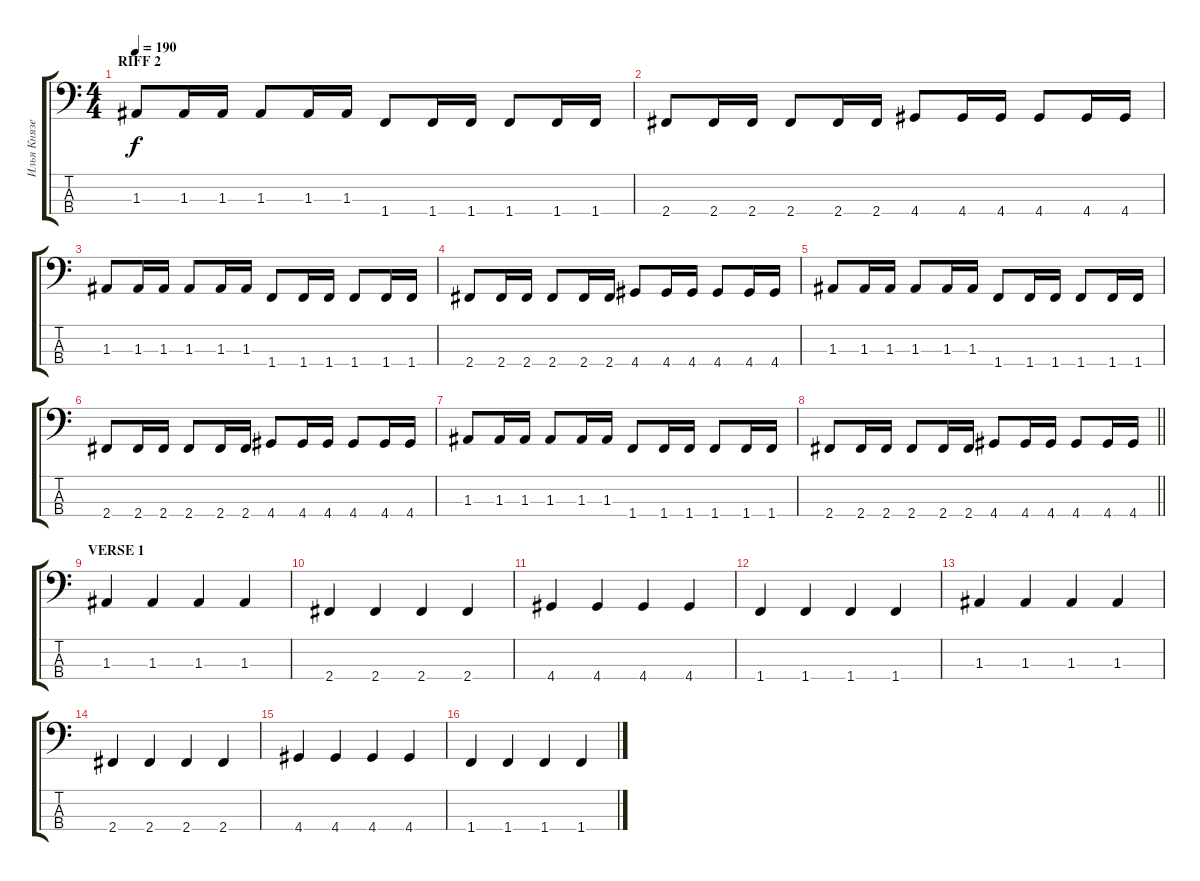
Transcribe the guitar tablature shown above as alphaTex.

\track ("Илья Князев" "Илья Князе") {instrument electricbasspick}
\staff {score tabs}
\tuning (G2 D2 A1 E1) {hide}
\ts (4 4)
\section ("" "RIFF 2")
\tempo 190
\clef f4
\ks c
1.3.8{dy f} 1.3.16 1.3.16 1.3.8 1.3.16 1.3.16 1.4.8 1.4.16 1.4.16 1.4.8 1.4.16 1.4.16 |
2.4.8 2.4.16 2.4.16 2.4.8 2.4.16 2.4.16 4.4.8 4.4.16 4.4.16 4.4.8 4.4.16 4.4.16 |
1.3.8 1.3.16 1.3.16 1.3.8 1.3.16 1.3.16 1.4.8 1.4.16 1.4.16 1.4.8 1.4.16 1.4.16 |
2.4.8 2.4.16 2.4.16 2.4.8 2.4.16 2.4.16 4.4.8 4.4.16 4.4.16 4.4.8 4.4.16 4.4.16 |
1.3.8 1.3.16 1.3.16 1.3.8 1.3.16 1.3.16 1.4.8 1.4.16 1.4.16 1.4.8 1.4.16 1.4.16 |
2.4.8 2.4.16 2.4.16 2.4.8 2.4.16 2.4.16 4.4.8 4.4.16 4.4.16 4.4.8 4.4.16 4.4.16 |
1.3.8 1.3.16 1.3.16 1.3.8 1.3.16 1.3.16 1.4.8 1.4.16 1.4.16 1.4.8 1.4.16 1.4.16 |
\barLineRight lightlight
2.4.8 2.4.16 2.4.16 2.4.8 2.4.16 2.4.16 4.4.8 4.4.16 4.4.16 4.4.8 4.4.16 4.4.16 |
\section ("" "VERSE 1")
1.3.4 1.3.4 1.3.4 1.3.4 |
2.4.4 2.4.4 2.4.4 2.4.4 |
4.4.4 4.4.4 4.4.4 4.4.4 |
1.4.4 1.4.4 1.4.4 1.4.4 |
1.3.4 1.3.4 1.3.4 1.3.4 |
2.4.4 2.4.4 2.4.4 2.4.4 |
4.4.4 4.4.4 4.4.4 4.4.4 |
1.4.4 1.4.4 1.4.4 1.4.4
